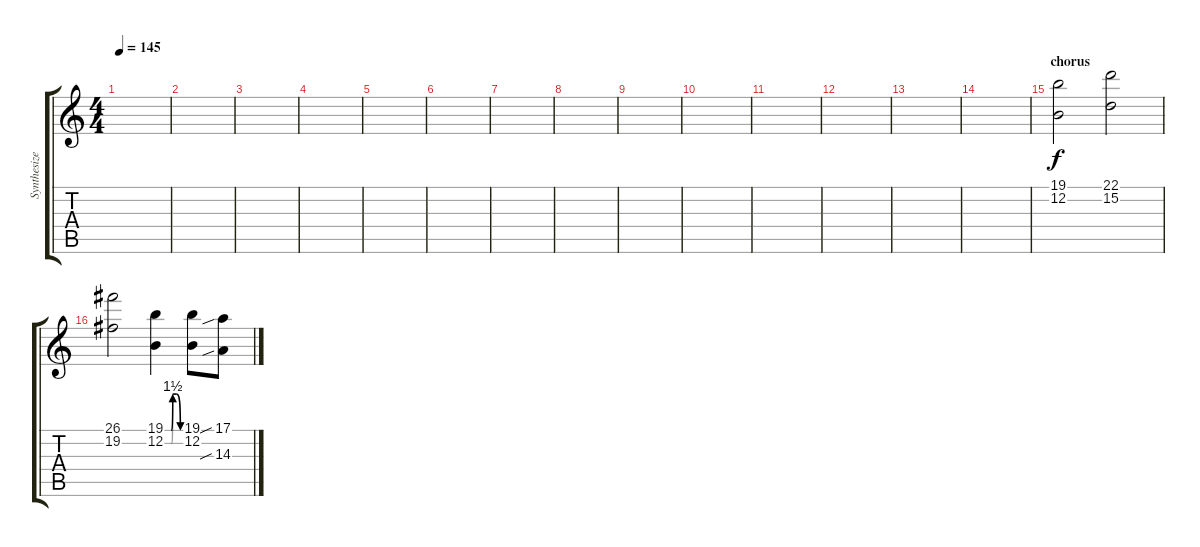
\track ("Synthesizer - Tom Peloso" "Synthesize") {instrument stringensemble1}
\staff {score tabs}
\tuning (E4 B3 G3 D3 A2 E2) {hide}
\ts (4 4)
\tempo 145
\clef g2
\ks c
|
|
|
|
|
|
|
|
|
|
|
|
|
|
\section ("" "chorus")
(19.1 12.2).2 (22.1 15.2).2 |
(26.1 19.2).2 (19.1{be (custom 0 0 15 0 24 0 30 6 45 6 60 0)} 12.2{be (custom 0 0 15 0 25 0 30 6 45 6 60 0)}).4 (19.1 12.2).8 (17.1{sib} 14.3{sib}).8
